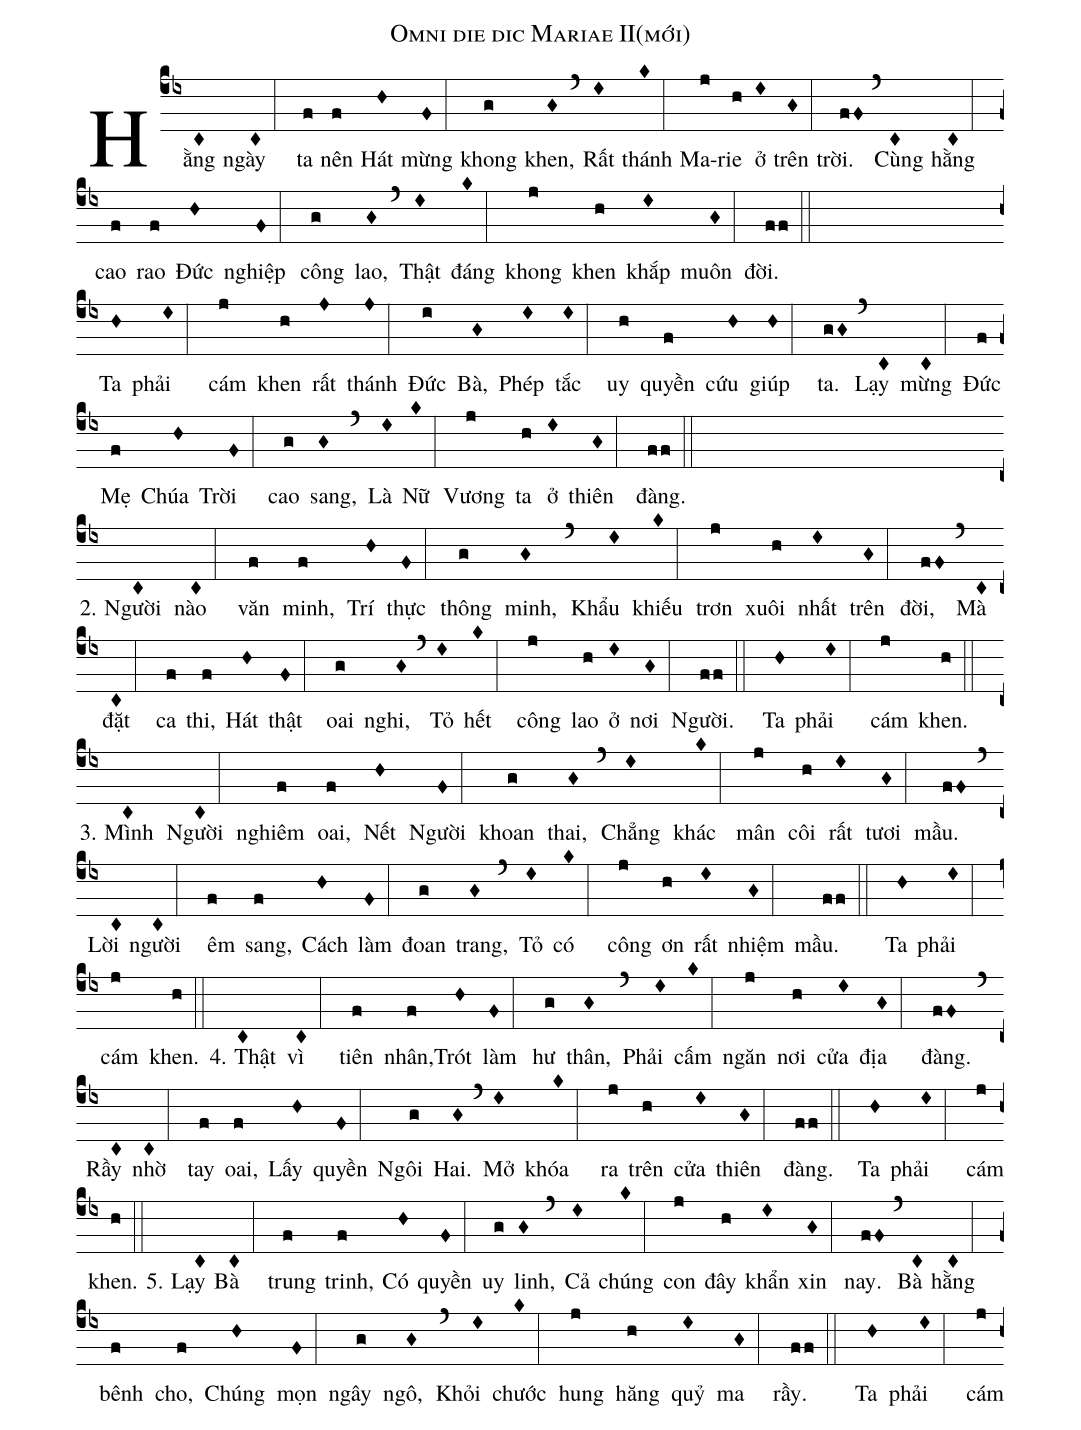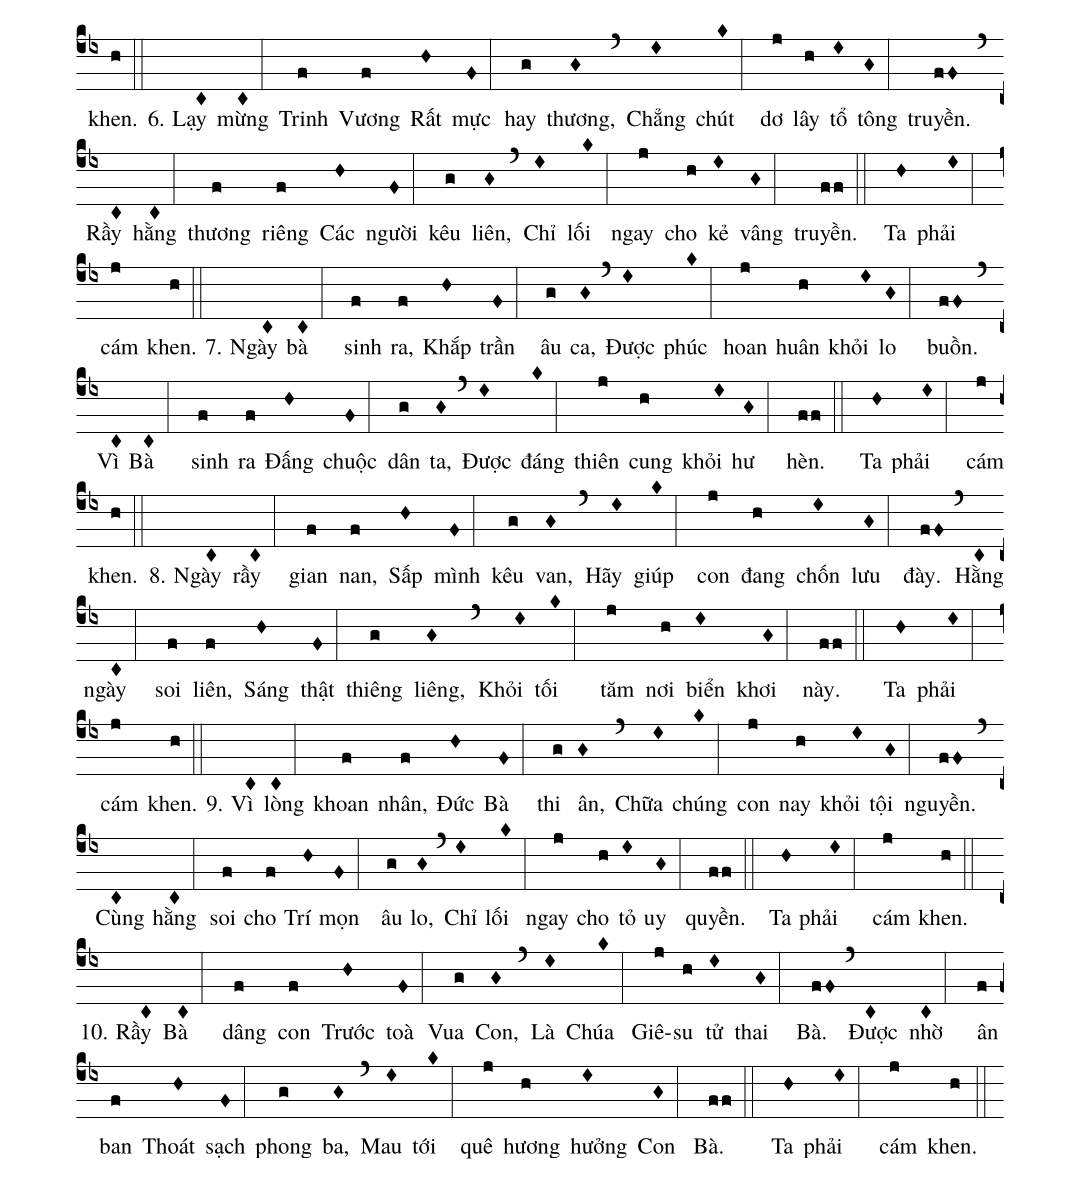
name:Omni die dic Mariae II(mới);
%%
(cb4)Hằng(C) ngày(C:) ta(f) nên(f) Hát(H) mừng(F:) khong(g) khen,(G) (`)
Rất(I) thánh(K:) Ma-(j)rie(h) ở(I) trên(G:) trời.(fF) (`)
Cùng(C) hằng(C:) cao(f) rao(f) Đức(H) nghiệp(F:) công(g) lao,(G) (`)
Thật(I) đáng(K:) khong(j) khen(h) khắp(I) muôn(G:) đời.(ff::Z)

Ta(H) phải(I:) cám(j) khen(h) rất(J) thánh(J:) Đức(i) Bà,(G)
Phép(I) tắc(I:) uy(h) quyền(f) cứu(H) giúp(H:) ta.(gG) (`)
Lạy(C) mừng(C:) Đức(f) Mẹ(f) Chúa(H) Trời(F:) cao(g) sang,(G) (`)
Là(I) Nữ(K:) Vương(j) ta(h) ở(I) thiên(G:) đàng.(ff::Z)

2. Người(C) nào(C:) văn(f) minh,(f) Trí(H) thực(F:) thông(g) minh,(G) (`)
Khẩu(I) khiếu(K:) trơn(j) xuôi(h) nhất(I) trên(G:) đời,(fF) (`)
Mà(C) đặt(C:) ca(f) thi,(f) Hát(H) thật(F:) oai(g) nghi,(G) (`)
Tỏ(I) hết(K:) công(j) lao(h) ở(I) nơi(G:) Người.(ff::)
Ta(H) phải(I:) cám(j) khen.(h::)

3. Mình(C) Người(C:) nghiêm(f) oai,(f) Nết(H) Người(F:) khoan(g) thai,(G) (`)
Chẳng(I) khác(K:) mân(j) côi(h) rất(I) tươi(G:) mầu.(fF) (`)
Lời(C) người(C:) êm(f) sang,(f) Cách(H) làm(F:) đoan(g) trang,(G) (`)
Tỏ(I) có(K:) công(j) ơn(h) rất(I) nhiệm(G:) mầu.(ff::)
Ta(H) phải(I:) cám(j) khen.(h::)

4. Thật(C) vì(C:) tiên(f) nhân,(f)Trót(H) làm(F:) hư(g) thân,(G) (`)
Phải(I) cấm(K:) ngăn(j) nơi(h) cửa(I) địa(G:) đàng.(fF) (`)
Rầy(C) nhờ(C:) tay(f) oai,(f) Lấy(H) quyền(F:) Ngôi(g) Hai.(G) (`)
Mở(I) khóa(K:) ra(j) trên(h) cửa(I) thiên(G:) đàng.(ff::)
Ta(H) phải(I:) cám(j) khen.(h::)

5. Lạy(C) Bà(C:) trung(f) trinh,(f) Có(H) quyền(F:) uy(g) linh,(G) (`)
Cả(I) chúng(K:) con(j) đây(h) khẩn(I) xin(G:) nay.(fF) (`)
Bà(C) hằng(C:) bênh(f) cho,(f) Chúng(H) mọn(F:) ngây(g) ngô,(G) (`)
Khỏi(I) chước(K:) hung(j) hăng(h) quỷ(I) ma(G:) rầy.(ff::)
Ta(H) phải(I:) cám(j) khen.(h::)

6. Lạy(C) mừng(C:) Trinh(f) Vương(f) Rất(H) mực(F:) hay(g) thương,(G) (`)
Chẳng(I) chút(K:) dơ(j) lây(h) tổ(I) tông(G:) truyền.(fF) (`)
Rầy(C) hằng(C:) thương(f) riêng(f) Các(H) người(F:) kêu(g) liên,(G) (`)
Chỉ(I) lối(K:) ngay(j) cho(h) kẻ(I) vâng(G:) truyền.(ff::)
Ta(H) phải(I:) cám(j) khen.(h::)

7.
Ngày(C) bà(C:) sinh(f) ra,(f) Khắp(H) trần(F:) âu(g) ca,(G) (`)
Được(I) phúc(K:) hoan(j) huân(h) khỏi(I) lo(G:) buồn.(fF) (`)
Vì(C) Bà(C:) sinh(f) ra(f) Đấng(H) chuộc(F:) dân(g) ta,(G) (`)
Được(I) đáng(K:) thiên(j) cung(h) khỏi(I) hư(G:) hèn.(ff::)
Ta(H) phải(I:) cám(j) khen.(h::)

8. Ngày(C) rầy(C:) gian(f) nan,(f) Sấp(H) mình(F:) kêu(g) van,(G) (`)
Hãy(I) giúp(K:) con(j) đang(h) chốn(I) lưu(G:) đày.(fF) (`)
Hằng(C) ngày(C:) soi(f) liên,(f) Sáng(H) thật(F:) thiêng(g) liêng,(G) (`)
Khỏi(I) tối(K:) tăm(j) nơi(h) biển(I) khơi(G:) này.(ff::)
Ta(H) phải(I:) cám(j) khen.(h::)

9. Vì(C) lòng(C:) khoan(f) nhân,(f) Đức(H) Bà(F:) thi(g) ân,(G) (`)
Chữa(I) chúng(K:) con(j) nay(h) khỏi(I) tội(G:) nguyền.(fF) (`)
Cùng(C) hằng(C:) soi(f) cho(f) Trí(H) mọn(F:) âu(g) lo,(G) (`)
Chỉ(I) lối(K:) ngay(j) cho(h) tỏ(I) uy(G:) quyền.(ff::)
Ta(H) phải(I:) cám(j) khen.(h::)

10. Rầy(C) Bà(C:) dâng(f) con(f) Trước(H) toà(F:) Vua(g) Con,(G) (`)
Là(I) Chúa(K:) Giê-(j)su(h) tử(I) thai(G:) Bà.(fF) (`)
Được(C) nhờ(C:) ân(f) ban(f) Thoát(H) sạch(F:) phong(g) ba,(G) (`)
Mau(I) tới(K:) quê(j) hương(h) hưởng(I) Con(G:) Bà.(ff::)
Ta(H) phải(I:) cám(j) khen.(h::)
